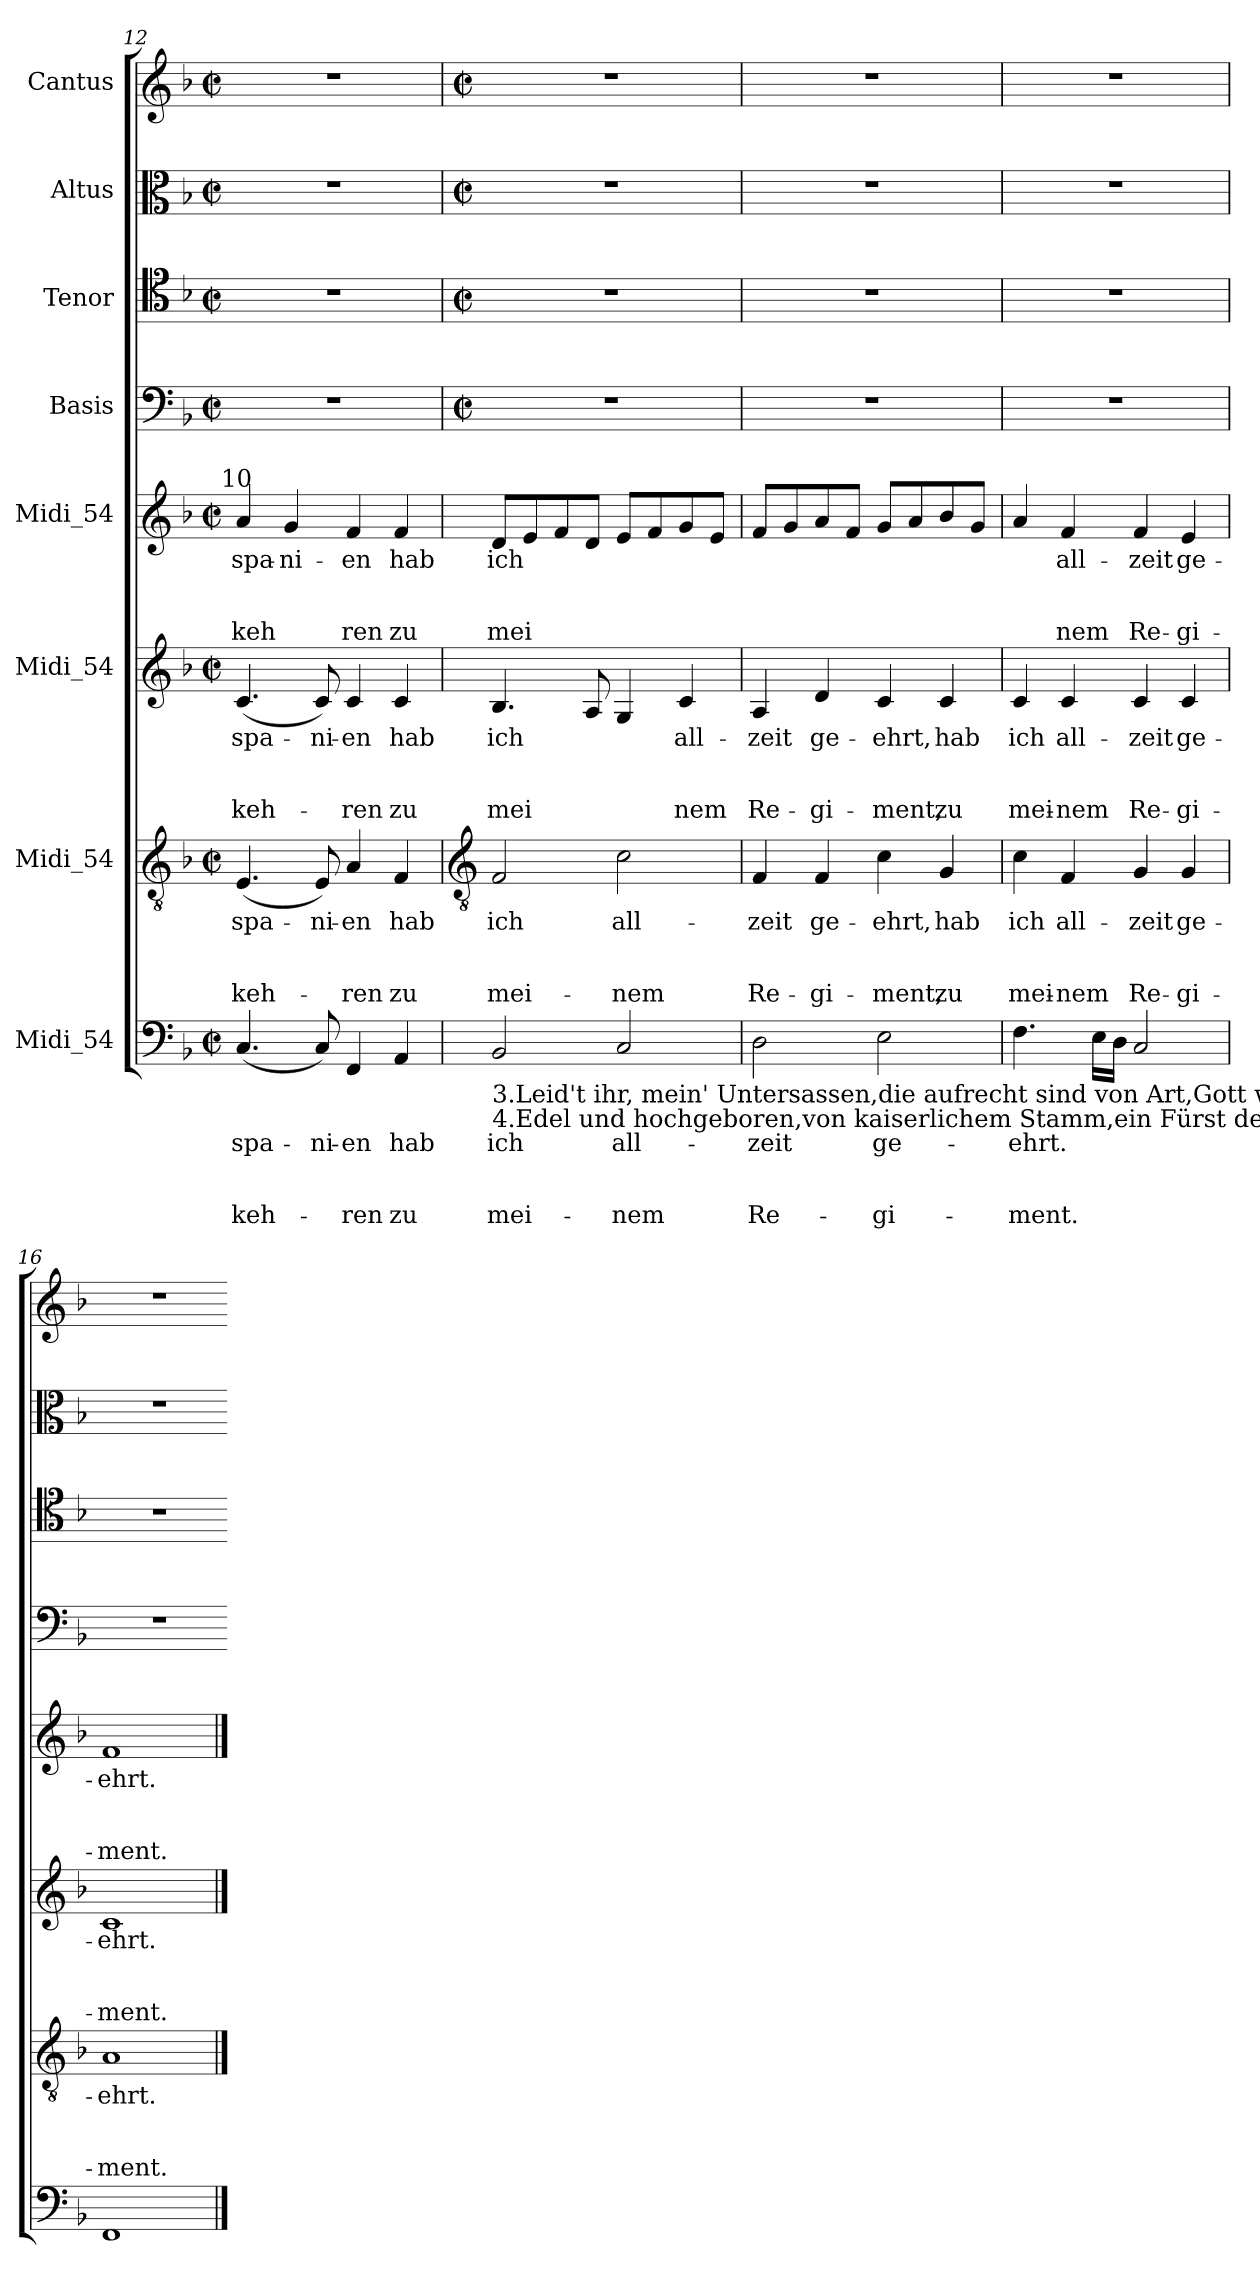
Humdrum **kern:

**kern	**text	**text	**text	**text	**kern	**text	**text	**text	**text	**kern	**text	**text	**text	**text	**kern	**text	**text	**text	**text	**kern	**kern	**kern	**kern
*part8	*part8	*part8	*part8	*part8	*part7	*part7	*part7	*part7	*part7	*part6	*part6	*part6	*part6	*part6	*part5	*part5	*part5	*part5	*part5	*part4	*part3	*part2	*part1
*staff8	*staff8	*staff8	*staff8	*staff8	*staff7	*staff7	*staff7	*staff7	*staff7	*staff6	*staff6	*staff6	*staff6	*staff6	*staff5	*staff5	*staff5	*staff5	*staff5	*staff4	*staff3	*staff2	*staff1
*I"Midi_54	*	*	*	*	*I"Midi_54	*	*	*	*	*I"Midi_54	*	*	*	*	*I"Midi_54	*	*	*	*	*I"Basis	*I"Tenor	*I"Altus	*I"Cantus
*clefF4	*	*	*	*	*clefGv2	*	*	*	*	*clefG2	*	*	*	*	*clefG2	*	*	*	*	*clefF4	*clefC4	*clefC3	*clefG2
*k[b-]	*	*	*	*	*k[b-]	*	*	*	*	*k[b-]	*	*	*	*	*k[b-]	*	*	*	*	*k[b-]	*k[b-]	*k[b-]	*k[b-]
*F:	*	*	*	*	*F:	*	*	*	*	*F:	*	*	*	*	*F:	*	*	*	*	*F:	*F:	*F:	*F:
*M2/2	*	*	*	*	*M2/2	*	*	*	*	*M2/2	*	*	*	*	*M2/2	*	*	*	*	*M2/2	*M2/2	*M2/2	*M2/2
*met(c|)	*	*	*	*	*met(c|)	*	*	*	*	*met(c|)	*	*	*	*	*met(c|)	*	*	*	*	*met(c|)	*met(c|)	*met(c|)	*met(c|)
=12	=12	=12	=12	=12	=12	=12	=12	=12	=12	=12	=12	=12	=12	=12	=12	=12	=12	=12	=12	=12	=12	=12	=12
!	!	!	!	!	!	!	!	!	!	!	!	!	!	!	!LO:TX:a:cj:t=10	!	!	!	!	!	!	!	!
!	!LO:LY:b	!	!	!LO:LY:b	!	!LO:LY:b	!	!	!LO:LY:b	!	!LO:LY:b	!	!	!LO:LY:b	!	!LO:LY:b	!	!	!LO:LY:b	!	!	!	!
(<4.C	-spa-	.	.	-keh-	(<4.E	-spa-	.	.	-keh-	(<4.c	-spa-	.	.	-keh-	4a	-spa-	.	.	-keh	1r	1r	1r	1r
!	!	!	!	!	!	!	!	!	!	!	!	!	!	!	!	!LO:LY:b	!	!	!LO:LY:b	!	!	!	!
.	.	.	.	.	.	.	.	.	.	.	.	.	.	.	4g	ni-	.	.	--	.	.	.	.
!	!LO:LY:b	!	!	!	!	!LO:LY:b	!	!	!	!	!LO:LY:b	!	!	!	!	!	!	!	!	!	!	!	!
8C)	-ni-	.	.	.	8E)	-ni-	.	.	.	8c)	-ni-	.	.	.	.	.	.	.	.	.	.	.	.
!	!LO:LY:b	!	!	!LO:LY:b	!	!LO:LY:b	!	!	!LO:LY:b	!	!LO:LY:b	!	!	!LO:LY:b	!	!LO:LY:b	!	!	!LO:LY:b	!	!	!	!
4FF	-en	.	.	ren	4A	-en	.	.	ren	4c	-en	.	.	ren	4f	en	.	.	ren	.	.	.	.
!	!LO:LY:b	!	!	!LO:LY:b	!	!LO:LY:b	!	!	!LO:LY:b	!	!LO:LY:b	!	!	!LO:LY:b	!	!LO:LY:b	!	!	!LO:LY:b	!	!	!	!
4AA	hab	.	.	zu	4F	hab	.	.	zu	4c	hab	.	.	zu	4f	hab	.	.	zu	.	.	.	.
!!LO:LB:g=z
=13	=13	=13	=13	=13	=13	=13	=13	=13	=13	=13	=13	=13	=13	=13	=13	=13	=13	=13	=13	=13	=13	=13	=13
*	*	*	*	*	*clefGv2	*	*	*	*	*	*	*	*	*	*	*	*	*	*	*	*	*	*
*	*	*	*	*	*	*	*	*	*	*	*	*	*	*	*	*	*	*	*	*M2/2	*M2/2	*M2/2	*M2/2
*	*	*	*	*	*	*	*	*	*	*	*	*	*	*	*	*	*	*	*	*met(c|)	*met(c|)	*met(c|)	*met(c|)
!LO:TX:b:t=3.Leid't ihr, mein' Untersassen,die aufrecht sind von Art,Gott wird euch nicht verlassen,all die ihr seid beschwert.Wer fromm begehrt zu leben,der bitt' Gott Tag und Nacht,daß er mir Kraft mag geben,daß ich euch helfen mag.	!	!	!	!	!	!	!	!	!	!	!	!	!	!	!	!	!	!	!	!	!	!	!
!LO:TX:b:t=4.Edel und hochgeboren,von kaiserlichem Stamm,ein Fürst des Reichs, erkorenals ein fromm Christenmann,fürs heilig Gotteswortehab ich frei unverzagtals ein Held ohne Furchtemein edel Blut gewagt.	!	!	!	!	!	!	!	!	!	!	!	!	!	!	!	!	!	!	!	!	!	!	!
!	!LO:LY:b	!	!	!LO:LY:b	!	!LO:LY:b	!	!	!LO:LY:b	!	!LO:LY:b	!	!	!LO:LY:b	!	!LO:LY:b	!	!	!LO:LY:b	!	!	!	!
2BB-	ich	.	.	mei-	2F	ich	.	.	mei-	4.B-	ich	.	.	mei-	8dL	ich	.	.	mei	1r	1r	1r	1r
.	.	.	.	.	.	.	.	.	.	.	.	.	.	.	8e	.	.	.	.	.	.	.	.
.	.	.	.	.	.	.	.	.	.	.	.	.	.	.	8f	.	.	.	.	.	.	.	.
.	.	.	.	.	.	.	.	.	.	8A	.	.	.	.	8dJ	.	.	.	.	.	.	.	.
!	!LO:LY:b	!	!	!LO:LY:b	!	!LO:LY:b	!	!	!LO:LY:b	!	!	!	!	!LO:LY:b	!	!	!	!	!	!	!	!	!
2C	-all-	.	.	-nem	2c	-all-	.	.	-nem	4G	.	.	.	--	8eL	.	.	.	.	.	.	.	.
.	.	.	.	.	.	.	.	.	.	.	.	.	.	.	8f	.	.	.	.	.	.	.	.
!	!	!	!	!	!	!	!	!	!	!	!LO:LY:b	!	!	!LO:LY:b	!	!	!	!	!	!	!	!	!
.	.	.	.	.	.	.	.	.	.	4c	all-	.	.	-nem	8g	.	.	.	.	.	.	.	.
.	.	.	.	.	.	.	.	.	.	.	.	.	.	.	8eJ	.	.	.	.	.	.	.	.
=14	=14	=14	=14	=14	=14	=14	=14	=14	=14	=14	=14	=14	=14	=14	=14	=14	=14	=14	=14	=14	=14	=14	=14
!	!LO:LY:b	!	!	!LO:LY:b	!	!LO:LY:b	!	!	!LO:LY:b	!	!LO:LY:b	!	!	!LO:LY:b	!	!	!	!	!	!	!	!	!
2D	zeit	.	.	Re-	4F	zeit	.	.	Re-	4A	zeit	.	.	Re-	8fL	.	.	.	.	1r	1r	1r	1r
.	.	.	.	.	.	.	.	.	.	.	.	.	.	.	8g	.	.	.	.	.	.	.	.
!	!	!	!	!	!	!LO:LY:b	!	!	!LO:LY:b	!	!LO:LY:b	!	!	!LO:LY:b	!	!	!	!	!	!	!	!	!
.	.	.	.	.	4F	-ge-	.	.	-gi-	4d	-ge-	.	.	-gi-	8a	.	.	.	.	.	.	.	.
.	.	.	.	.	.	.	.	.	.	.	.	.	.	.	8fJ	.	.	.	.	.	.	.	.
!	!LO:LY:b	!	!	!LO:LY:b	!	!LO:LY:b	!	!	!LO:LY:b	!	!LO:LY:b	!	!	!LO:LY:b	!	!	!	!	!	!	!	!	!
2E	-ge-	.	.	-gi-	4c	-ehrt,	.	.	ment,	4c	-ehrt,	.	.	ment,	8gL	.	.	.	.	.	.	.	.
.	.	.	.	.	.	.	.	.	.	.	.	.	.	.	8a	.	.	.	.	.	.	.	.
!	!	!	!	!	!	!LO:LY:b	!	!	!LO:LY:b	!	!LO:LY:b	!	!	!LO:LY:b	!	!	!	!	!	!	!	!	!
.	.	.	.	.	4G	hab	.	.	zu	4c	hab	.	.	zu	8b-	.	.	.	.	.	.	.	.
.	.	.	.	.	.	.	.	.	.	.	.	.	.	.	8gJ	.	.	.	.	.	.	.	.
=15	=15	=15	=15	=15	=15	=15	=15	=15	=15	=15	=15	=15	=15	=15	=15	=15	=15	=15	=15	=15	=15	=15	=15
!	!LO:LY:b	!	!	!LO:LY:b	!	!LO:LY:b	!	!	!LO:LY:b	!	!LO:LY:b	!	!	!LO:LY:b	!	!	!	!	!LO:LY:b	!	!	!	!
4.F	-ehrt.	.	.	ment.	4c	ich	.	.	mei-	4c	ich	.	.	mei-	4a	.	.	.	-	1r	1r	1r	1r
!	!	!	!	!	!	!LO:LY:b	!	!	!LO:LY:b	!	!LO:LY:b	!	!	!LO:LY:b	!	!LO:LY:b	!	!	!LO:LY:b	!	!	!	!
.	.	.	.	.	4F	-all-	.	.	-nem	4c	-all-	.	.	-nem	4f	all-	.	.	-nem	.	.	.	.
16ELL	.	.	.	.	.	.	.	.	.	.	.	.	.	.	.	.	.	.	.	.	.	.	.
16DJJ	.	.	.	.	.	.	.	.	.	.	.	.	.	.	.	.	.	.	.	.	.	.	.
!	!	!	!	!	!	!LO:LY:b	!	!	!LO:LY:b	!	!LO:LY:b	!	!	!LO:LY:b	!	!LO:LY:b	!	!	!LO:LY:b	!	!	!	!
2C	.	.	.	.	4G	zeit	.	.	Re-	4c	zeit	.	.	Re-	4f	zeit	.	.	Re-	.	.	.	.
!	!	!	!	!	!	!LO:LY:b	!	!	!LO:LY:b	!	!LO:LY:b	!	!	!LO:LY:b	!	!LO:LY:b	!	!	!LO:LY:b	!	!	!	!
.	.	.	.	.	4G	-ge-	.	.	-gi-	4c	-ge-	.	.	-gi-	4e	-ge-	.	.	-gi-	.	.	.	.
=16	=16	=16	=16	=16	=16	=16	=16	=16	=16	=16	=16	=16	=16	=16	=16	=16	=16	=16	=16	=16	=16	=16	=16
!	!	!	!	!	!	!LO:LY:b	!	!	!LO:LY:b	!	!LO:LY:b	!	!	!LO:LY:b	!	!LO:LY:b	!	!	!LO:LY:b	!	!	!	!
1FF	.	.	.	.	1A	-ehrt.	.	.	ment.	1c	-ehrt.	.	.	ment.	1f	-ehrt.	.	.	ment.	1r	1r	1r	1r
==	=	=	=	=	==	=	=	=	=	==	=	=	=	=	==	=	=	=	=	=	=	=	=
*-	*-	*-	*-	*-	*-	*-	*-	*-	*-	*-	*-	*-	*-	*-	*-	*-	*-	*-	*-	*-	*-	*-	*-
